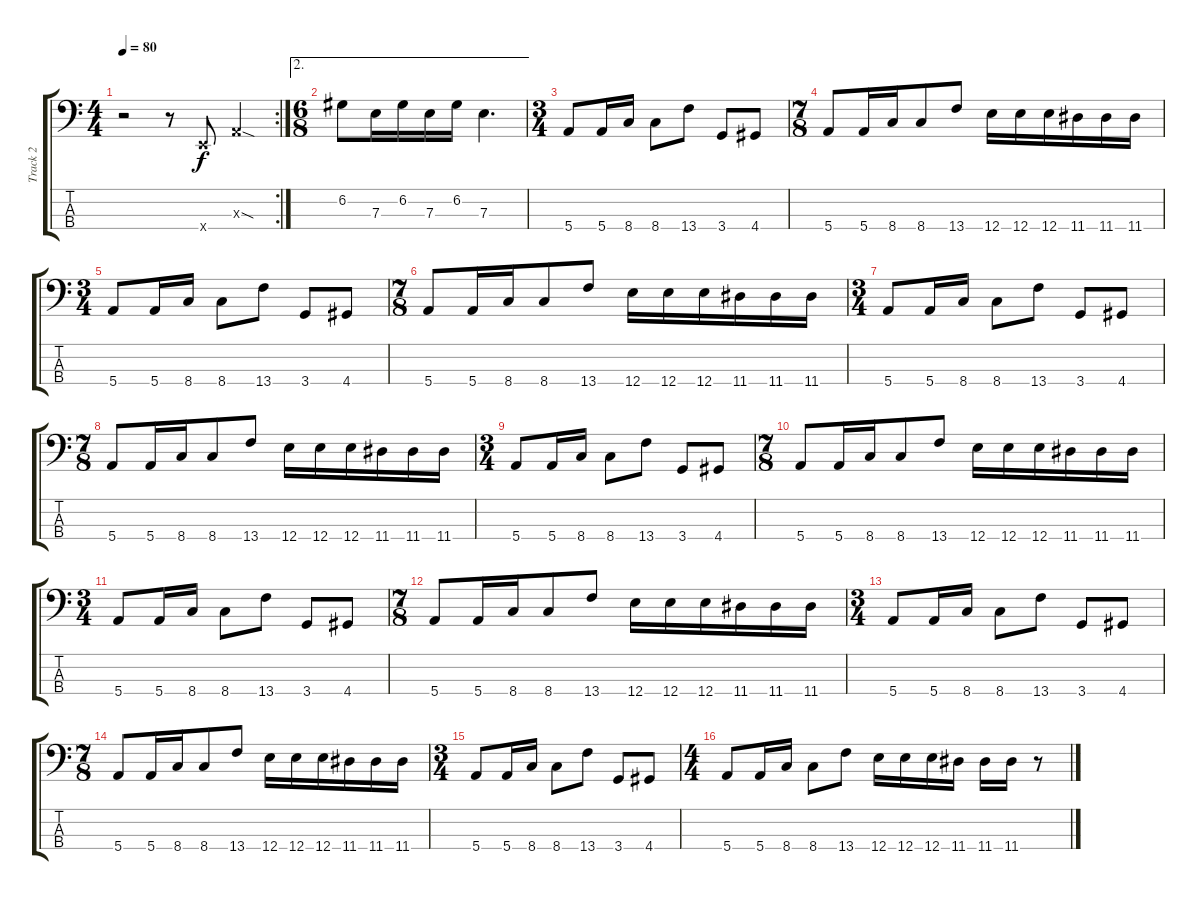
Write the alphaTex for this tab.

\track ("Track 2" "Track 2") {instrument electricbassfinger}
\staff {score tabs}
\tuning (G2 D2 A1 E1) {hide}
\rc 2
\ts (4 4)
\tempo 80
\clef f4
\ks c
r.2{dy f} r.8 0.4{x}.8 0.3{sod x}.4 |
\ae 2
\ts (6 8)
6.2.8 7.3.16 6.2.16 7.3.16 6.2.16 7.3.4{d} |
\ts (3 4)
5.4.8 5.4.16 8.4.16 8.4.8 13.4.8 3.4.8 4.4.8 |
\ts (7 8)
5.4.8 5.4.16 8.4.16 8.4.8 13.4.8 12.4.16 12.4.16 12.4.16 11.4.16 11.4.16 11.4.16 |
\ts (3 4)
5.4.8 5.4.16 8.4.16 8.4.8 13.4.8 3.4.8 4.4.8 |
\ts (7 8)
5.4.8 5.4.16 8.4.16 8.4.8 13.4.8 12.4.16 12.4.16 12.4.16 11.4.16 11.4.16 11.4.16 |
\ts (3 4)
5.4.8 5.4.16 8.4.16 8.4.8 13.4.8 3.4.8 4.4.8 |
\ts (7 8)
5.4.8 5.4.16 8.4.16 8.4.8 13.4.8 12.4.16 12.4.16 12.4.16 11.4.16 11.4.16 11.4.16 |
\ts (3 4)
5.4.8 5.4.16 8.4.16 8.4.8 13.4.8 3.4.8 4.4.8 |
\ts (7 8)
5.4.8 5.4.16 8.4.16 8.4.8 13.4.8 12.4.16 12.4.16 12.4.16 11.4.16 11.4.16 11.4.16 |
\ts (3 4)
5.4.8 5.4.16 8.4.16 8.4.8 13.4.8 3.4.8 4.4.8 |
\ts (7 8)
5.4.8 5.4.16 8.4.16 8.4.8 13.4.8 12.4.16 12.4.16 12.4.16 11.4.16 11.4.16 11.4.16 |
\ts (3 4)
5.4.8 5.4.16 8.4.16 8.4.8 13.4.8 3.4.8 4.4.8 |
\ts (7 8)
5.4.8 5.4.16 8.4.16 8.4.8 13.4.8 12.4.16 12.4.16 12.4.16 11.4.16 11.4.16 11.4.16 |
\ts (3 4)
5.4.8 5.4.16 8.4.16 8.4.8 13.4.8 3.4.8 4.4.8 |
\ts (4 4)
5.4.8 5.4.16 8.4.16 8.4.8 13.4.8 12.4.16 12.4.16 12.4.16 11.4.16 11.4.16 11.4.16 r.8
